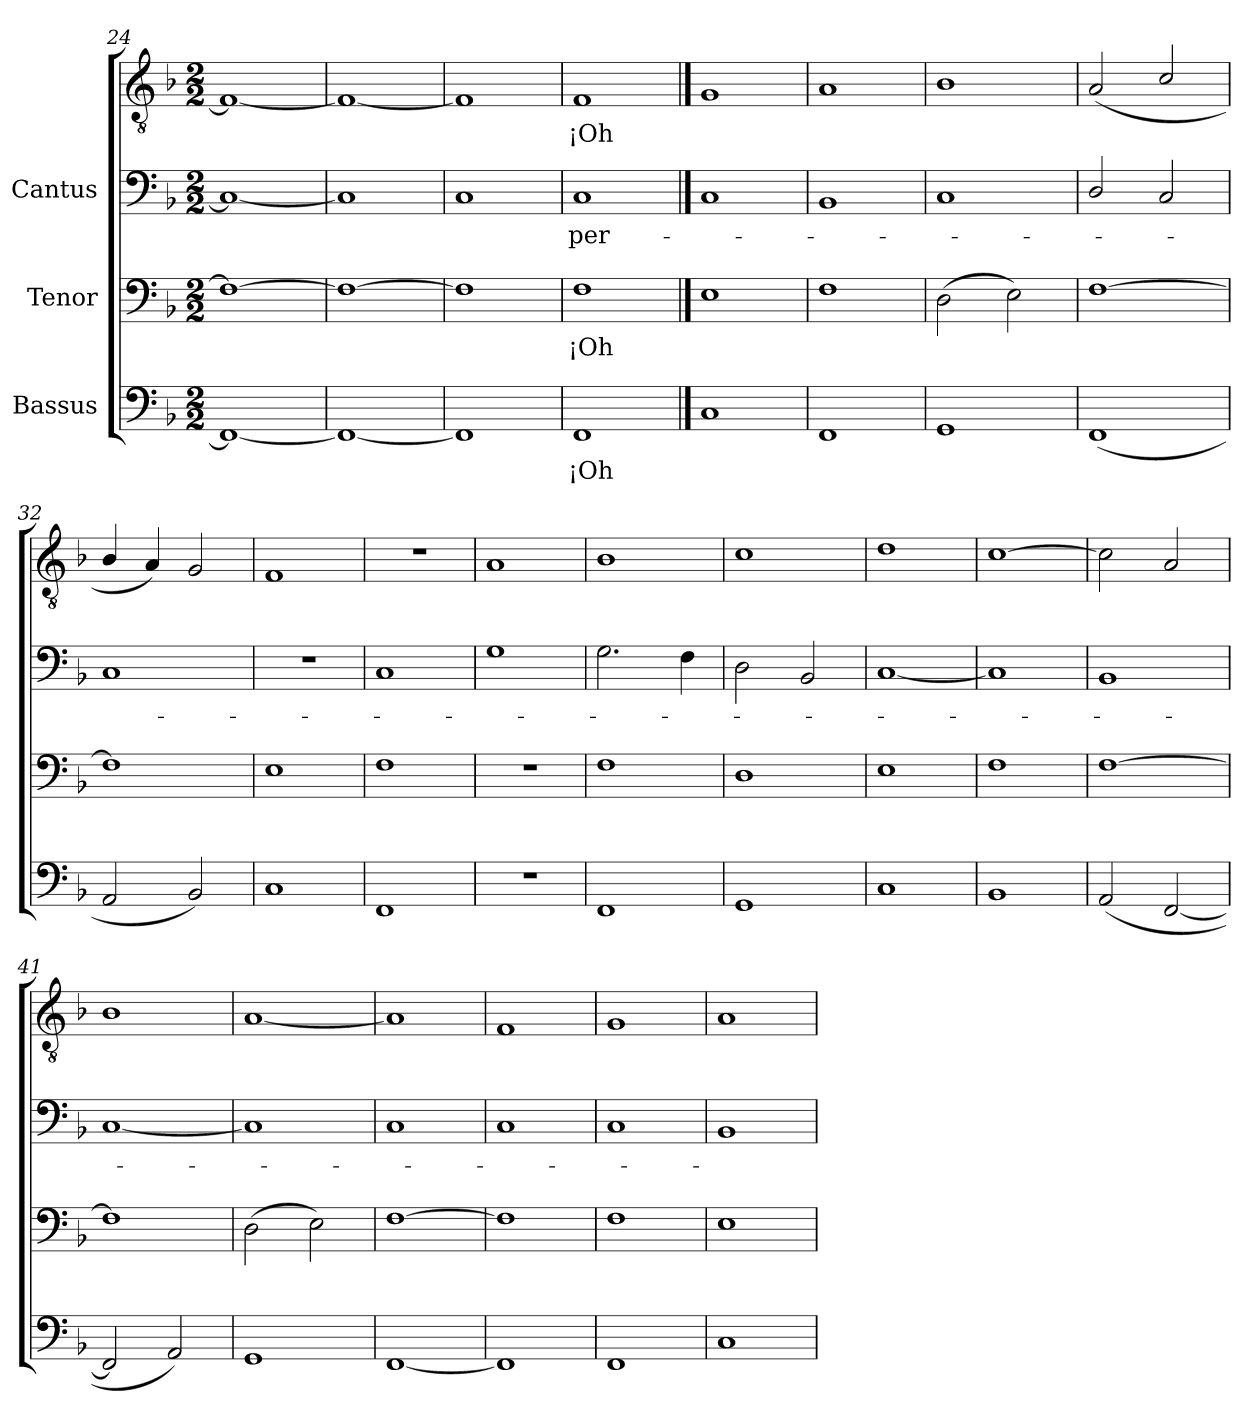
**kern	**text	**kern	**text	**kern	**text	**kern	**text
*part3	*part3	*part2	*part2	*part1	*part1	*part1	*part1
*staff4	*staff4	*staff3	*staff3	*staff2	*staff2	*staff1	*staff1
*I"Bassus	*	*I"Tenor	*	*I"Cantus	*	*	*
*clefF4	*	*clefF4	*	*clefF4	*	*clefGv2	*
*k[b-]	*	*k[b-]	*	*k[b-]	*	*k[b-]	*
*F:	*	*F:	*	*F:	*	*F:	*
*M2/2	*	*M2/2	*	*M2/2	*	*M2/2	*
=24	=24	=24	=24	=24	=24	=24	=24
1FF_<	.	1F_>	.	1C_<	.	1F_<	.
=25	=25	=25	=25	=25	=25	=25	=25
1FF_<	.	1F_>	.	1C]	.	1F_<	.
=26	=26	=26	=26	=26	=26	=26	=26
1FF]	.	1F]	.	1C	.	1F]	.
=27!|	=27!|	=27!|	=27!|	=27!|	=27!|	=27!|	=27!|
!	!LO:LY:b:cj	!	!LO:LY:b:cj	!	!LO:LY:b:cj	!	!LO:LY:b
1FF	¡Oh	1F	¡Oh	1C	per-	1F	¡Oh
!!LO:LB:g=z
==28	==28	==28	==28	==28	==28	==28	==28
1C	.	1E	.	1C	.	1G	.
=29	=29	=29	=29	=29	=29	=29	=29
1FF	.	1F	.	1BB-	.	1A	.
=30	=30	=30	=30	=30	=30	=30	=30
1GG	.	(>2D\	.	1C	.	1B-	.
.	.	2E\)	.	.	.	.	.
!!LO:LB:g=z
=31	=31	=31	=31	=31	=31	=31	=31
(<1FF	.	[>1F	.	2D/	.	(<2A/	.
.	.	.	.	2C/	.	2c/	.
!!LO:PB:g=z
=32	=32	=32	=32	=32	=32	=32	=32
2AA/	.	1F]	.	1C	.	4B-/	.
.	.	.	.	.	.	4A/)	.
2BB-/)	.	.	.	.	.	2G/	.
!!LO:LB:g=z
=33	=33	=33	=33	=33	=33	=33	=33
1C	.	1E	.	1r	.	1F	.
!!LO:LB:g=z
=34	=34	=34	=34	=34	=34	=34	=34
1FF	.	1F	.	1C	.	1r	.
=35	=35	=35	=35	=35	=35	=35	=35
1r	.	1r	.	1G	.	1A	.
=36	=36	=36	=36	=36	=36	=36	=36
1FF	.	1F	.	2.G\	.	1B-	.
.	.	.	.	4F\	.	.	.
=37	=37	=37	=37	=37	=37	=37	=37
1GG	.	1D	.	2D\	.	1c	.
.	.	.	.	2BB-/	.	.	.
=38	=38	=38	=38	=38	=38	=38	=38
1C	.	1E	.	[<1C	.	1d	.
=39	=39	=39	=39	=39	=39	=39	=39
1BB-	.	1F	.	1C]	.	[>1c	.
=40	=40	=40	=40	=40	=40	=40	=40
(<2AA/	.	[>1F	.	1BB-	.	2c\]	.
[<2FF/	.	.	.	.	.	2A/	.
=41	=41	=41	=41	=41	=41	=41	=41
2FF/]	.	1F]	.	[<1C	.	1B-	.
2AA/)	.	.	.	.	.	.	.
=42	=42	=42	=42	=42	=42	=42	=42
1GG	.	(>2D\	.	1C]	.	[<1A	.
.	.	2E\)	.	.	.	.	.
!!LO:LB:g=z
=43	=43	=43	=43	=43	=43	=43	=43
[<1FF	.	[>1F	.	1C	.	1A]	.
!!LO:PB:g=z
=44	=44	=44	=44	=44	=44	=44	=44
1FF]	.	1F]	.	1C	.	1F	.
!!LO:LB:g=z
=45	=45	=45	=45	=45	=45	=45	=45
1FF	.	1F	.	1C	.	1G	.
!!LO:LB:g=z
=46	=46	=46	=46	=46	=46	=46	=46
1C	.	1E	.	1BB-	.	1A	.
=	=	=	=	=	=	=	=
*-	*-	*-	*-	*-	*-	*-	*-
